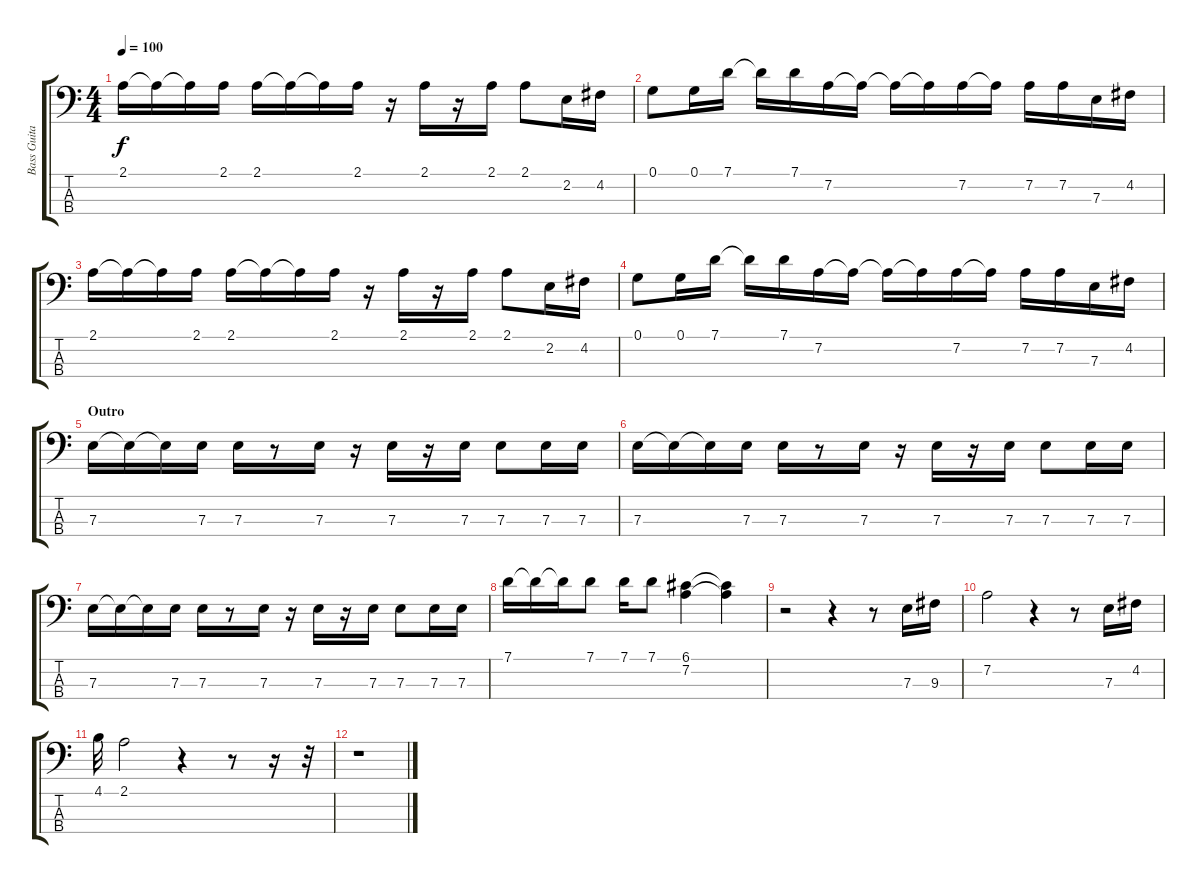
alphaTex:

\track ("Bass Guitar Double" "Bass Guita") {instrument electricbassfinger}
\staff {score tabs}
\tuning (G2 D2 A1 E1) {hide}
\ts (4 4)
\tempo 100
\clef f4
\ks c
2.1.16{dy f} 2.1{t}.16 2.1{t}.16 2.1.16 2.1.16 2.1{t}.16 2.1{t}.16 2.1.16 r.16 2.1.16 r.16 2.1.16 2.1.8 2.2.16 4.2.16 |
0.1.8 0.1.16 7.1.16 7.1{t}.16 7.1.16 7.2.16 7.2{t}.16 7.2{t}.16 7.2{t}.16 7.2.16 7.2{t}.16 7.2.16 7.2.16 7.3.16 4.2.16 |
2.1.16 2.1{t}.16 2.1{t}.16 2.1.16 2.1.16 2.1{t}.16 2.1{t}.16 2.1.16 r.16 2.1.16 r.16 2.1.16 2.1.8 2.2.16 4.2.16 |
0.1.8 0.1.16 7.1.16 7.1{t}.16 7.1.16 7.2.16 7.2{t}.16 7.2{t}.16 7.2{t}.16 7.2.16 7.2{t}.16 7.2.16 7.2.16 7.3.16 4.2.16 |
\section ("" "Outro")
7.3.16 7.3{t}.16 7.3{t}.16 7.3.16 7.3.16 r.8 7.3.16 r.16 7.3.16 r.16 7.3.16 7.3.8 7.3.16 7.3.16 |
7.3.16 7.3{t}.16 7.3{t}.16 7.3.16 7.3.16 r.8 7.3.16 r.16 7.3.16 r.16 7.3.16 7.3.8 7.3.16 7.3.16 |
7.3.16 7.3{t}.16 7.3{t}.16 7.3.16 7.3.16 r.8 7.3.16 r.16 7.3.16 r.16 7.3.16 7.3.8 7.3.16 7.3.16 |
7.1.16 7.1{t}.16 7.1{t}.16 7.1.8 7.1.16 7.1.8 (6.1 7.2).4 (6.1{t} 7.2{t}).4 |
r.2 r.4 r.8 7.3.16 9.3.16 |
7.2.2 r.4 r.8 7.3.16 4.2.16 |
4.1.32 2.1.2 r.4 r.8 r.16 r.32 |
r.1
